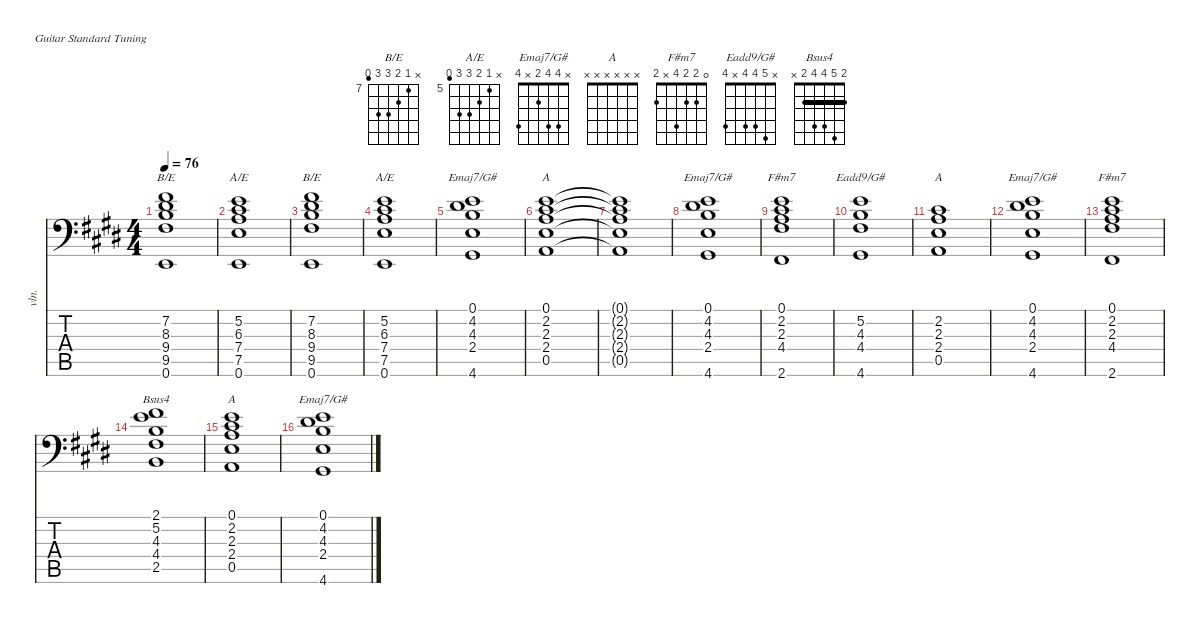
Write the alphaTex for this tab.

\defaultSystemsLayout 4
\hideDynamics
\bracketExtendMode nobrackets
\otherSystemsTrackNameOrientation horizontal
\track ("Synthesizer" "vln.") {instrument synthstrings1}
\staff {score tabs}
\tuning (E4 B3 G3 D3 A2 E2)
\chord ("B/E" x 7 8 9 9 6) {firstfret 7}
\chord ("A/E" x 5 6 7 7 4) {firstfret 5}
\chord ("Emaj7/G#" x 4 4 2 x 4)
\chord ("A" 0 2 2 2 0 x)
\chord ("F#m7" 0 2 2 4 x 2)
\chord ("Eadd9/G#" x 5 4 4 x 4)
\chord ("Bsus4" 2 5 4 4 2 x) {barre 2}
\chord ("A" x x x x x x)
\ts (4 4)
\tempo 76
\clef f4
\ks c#minor
(7.2{acc #} 8.3{acc #} 9.4{acc forcenatural} 9.5{acc #} 0.6{acc forcenatural}).1{ch "B/E" dy f beam Down} |
(5.2{acc forcenatural} 6.3{acc #} 7.4{acc forcenatural} 7.5{acc forcenatural} 0.6{acc forcenatural}).1{ch "A/E" beam Down} |
(7.2{acc #} 8.3{acc #} 9.4{acc forcenatural} 9.5{acc #} 0.6{acc forcenatural}).1{ch "B/E" beam Down} |
(5.2{acc forcenatural} 6.3{acc #} 7.4{acc forcenatural} 7.5{acc forcenatural} 0.6{acc forcenatural}).1{ch "A/E" beam Down} |
(0.1{acc forcenatural} 4.2{acc #} 4.3{acc forcenatural} 2.4{acc forcenatural} 4.6{acc #}).1{ch "Emaj7/G#" beam Down} |
(0.1{acc forcenatural} 2.2{acc #} 2.3{acc forcenatural} 2.4{acc forcenatural} 0.5{acc forcenatural}).1{ch "A" beam Down} |
(0.1{t acc forcenatural} 2.2{t acc #} 2.3{t acc forcenatural} 2.4{t acc forcenatural} 0.5{t acc forcenatural}).1{beam Down} |
(0.1{acc forcenatural} 4.2{acc #} 4.3{acc forcenatural} 2.4{acc forcenatural} 4.6{acc #}).1{ch "Emaj7/G#" beam Down} |
(0.1{acc forcenatural} 2.2{acc #} 2.3{acc forcenatural} 4.4{acc #} 2.6{acc #}).1{ch "F#m7" beam Down} |
(5.2{acc forcenatural} 4.3{acc forcenatural} 4.4{acc #} 4.6{acc #}).1{ch "Eadd9/G#" beam Down} |
(2.2{acc #} 2.3{acc forcenatural} 2.4{acc forcenatural} 0.5{acc forcenatural}).1{ch "A" beam Down} |
(0.1{acc forcenatural} 4.2{acc #} 4.3{acc forcenatural} 2.4{acc forcenatural} 4.6{acc #}).1{ch "Emaj7/G#" beam Down} |
(0.1{acc forcenatural} 2.2{acc #} 2.3{acc forcenatural} 4.4{acc #} 2.6{acc #}).1{ch "F#m7" beam Down} |
(2.1{acc #} 5.2{acc forcenatural} 4.3{acc forcenatural} 4.4{acc #} 2.5{acc forcenatural}).1{ch "Bsus4" beam Down} |
(0.1{acc forcenatural} 2.2{acc #} 2.3{acc forcenatural} 2.4{acc forcenatural} 0.5{acc forcenatural}).1{ch "A" beam Down} |
(0.1{acc forcenatural} 4.2{acc #} 4.3{acc forcenatural} 2.4{acc forcenatural} 4.6{acc #}).1{ch "Emaj7/G#" beam Down}
